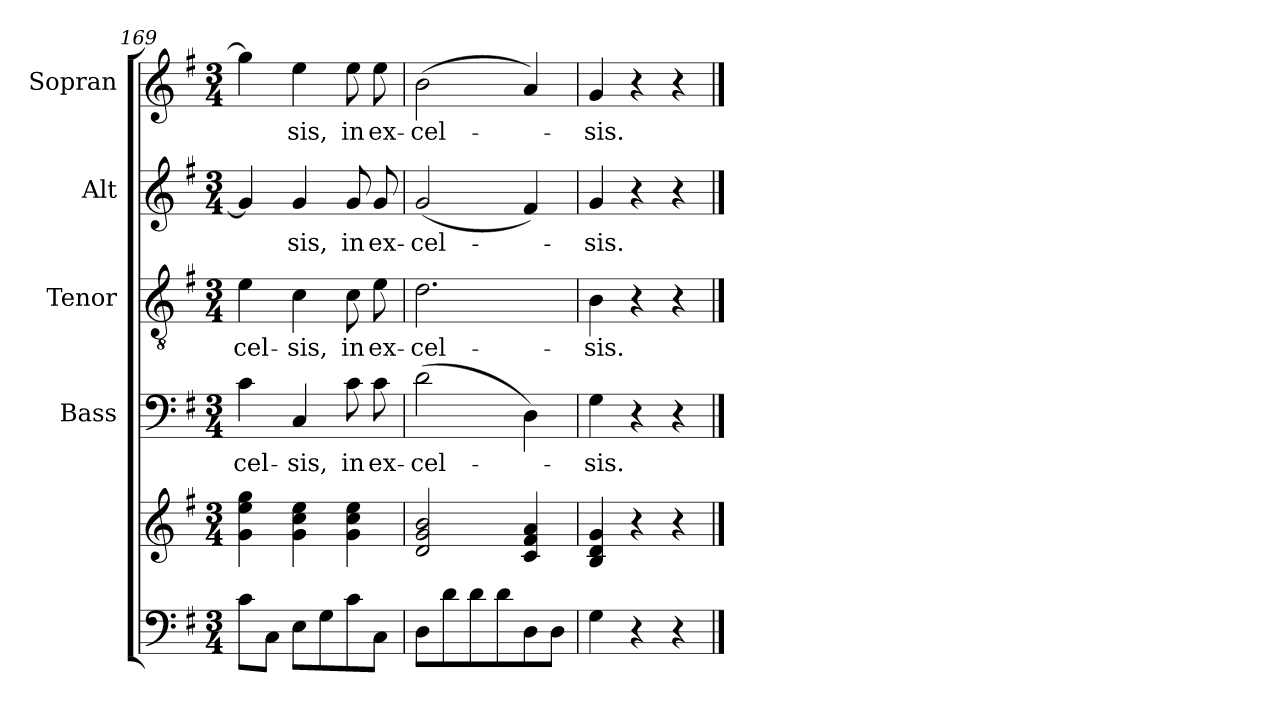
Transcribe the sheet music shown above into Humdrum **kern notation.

**kern	**kern	**kern	**text	**kern	**text	**kern	**text	**kern	**text
*part5	*part5	*part4	*part4	*part3	*part3	*part2	*part2	*part1	*part1
*staff6	*staff5	*staff4	*staff4	*staff3	*staff3	*staff2	*staff2	*staff1	*staff1
*	*	*I"Bass	*	*I"Tenor	*	*I"Alt	*	*I"Sopran	*
*	*	*I'B.	*	*I'T.	*	*I'A.	*	*I'S.	*
*clefF4	*clefG2	*clefF4	*	*clefGv2	*	*clefG2	*	*clefG2	*
*k[f#]	*k[f#]	*k[f#]	*	*k[f#]	*	*k[f#]	*	*k[f#]	*
*G:	*G:	*G:	*	*G:	*	*G:	*	*G:	*
*M3/4	*M3/4	*M3/4	*	*M3/4	*	*M3/4	*	*M3/4	*
=169	=169	=169	=169	=169	=169	=169	=169	=169	=169
!	!	!	!LO:LY:b	!	!LO:LY:b	!	!	!	!
8c\L	4g\ 4ee\ 4gg\	4c\	-cel-	4e\	-cel-	4g/]	.	4gg\]	.
8C\J	.	.	.	.	.	.	.	.	.
!	!	!	!LO:LY:b	!	!LO:LY:b	!	!LO:LY:b	!	!LO:LY:b
8E\L	4g\ 4cc\ 4ee\	4C/	-sis,	4c\	-sis,	4g/	-sis,	4ee\	-sis,
8G\	.	.	.	.	.	.	.	.	.
!	!	!	!LO:LY:b	!	!LO:LY:b	!	!LO:LY:b	!	!LO:LY:b
8c\	4g\ 4cc\ 4ee\	8c\	in	8c\	in	8g/	in	8ee\	in
!	!	!	!LO:LY:b	!	!LO:LY:b	!	!LO:LY:b	!	!LO:LY:b
8C\J	.	8c\	ex-	8e\	ex-	8g/	ex-	8ee\	ex-
=170	=170	=170	=170	=170	=170	=170	=170	=170	=170
!	!	!	!LO:LY:b	!	!LO:LY:b	!	!LO:LY:b	!	!LO:LY:b
8D\L	2d/ 2g/ 2b/	(>2d\	-cel-	2.d\	-cel-	(<2g/	-cel-	(>2b\	-cel-
8d\	.	.	.	.	.	.	.	.	.
8d\	.	.	.	.	.	.	.	.	.
8d\	.	.	.	.	.	.	.	.	.
8D\	4c/ 4f#/ 4a/	4D\)	.	.	.	4f#/)	.	4a/)	.
8D\J	.	.	.	.	.	.	.	.	.
=171	=171	=171	=171	=171	=171	=171	=171	=171	=171
!	!	!	!LO:LY:b	!	!LO:LY:b	!	!LO:LY:b	!	!LO:LY:b
4G\	4B/ 4d/ 4g/	4G\	-sis.	4B\	-sis.	4g/	-sis.	4g/	-sis.
4r	4r	4r	.	4r	.	4r	.	4r	.
4r	4r	4r	.	4r	.	4r	.	4r	.
==	==	==	==	==	==	==	==	==	==
*-	*-	*-	*-	*-	*-	*-	*-	*-	*-
